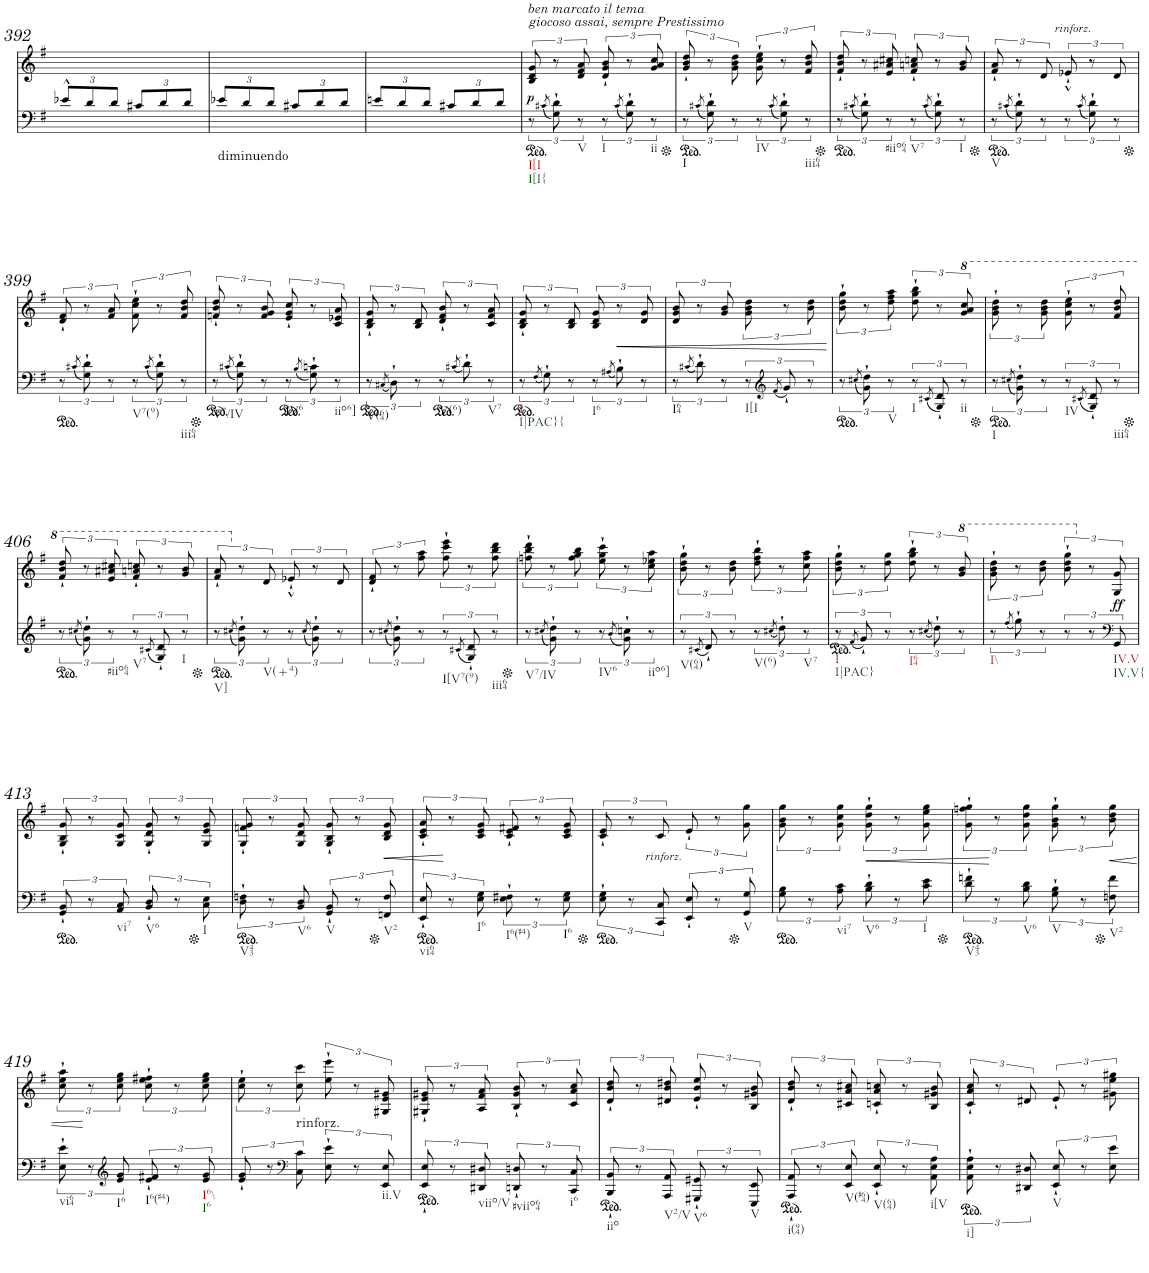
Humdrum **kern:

**kern	**kern	**dynam
*part1	*part1	*part1
*staff2	*staff1	*staff1/2
*I"Piano	*	*
*I'Pno.	*	*
!!LO:PB:g=z
*clefG2	*clefG2	*
*k[f#]	*k[f#]	*
*M2/4	*M2/4	*
*Xbrackettup	*	*
=392	=392	=392
*	*^	*
12e-X^^/L	2ryy	2ryy	.
12d/	.	.	.
12d/J	.	.	.
12c#X/L	.	.	.
12d/	.	.	.
12d/J	.	.	.
=393	=393	=393	=393
!LO:TX:b:t=diminuendo	!	!	!
12e-X/L	2ryy	2ryy	.
12d/	.	.	.
12d/J	.	.	.
12c#X/L	.	.	.
12d/	.	.	.
12d/J	.	.	.
=394	=394	=394	=394
12en/L	2ryy	2ryy	.
12d/	.	.	.
12d/J	.	.	.
12c#X/L	.	.	.
12d/	.	.	.
12d/J	.	.	.
=395	=395	=395	=395
*brackettup	*	*	*
!	!LO:TX:a:i:t=giocoso assai, sempre Prestissimo	!	!
!	!LO:TX:a:i:t=ben marcato il tema	!	!
!LO:TX:b:t=I[I	!	!	!
!LO:TX:b:t=I[I{	!	!	!
!	!	!	!LO:DY:b
12r	12B/ 12d/ 12g/	2ryy	p
8qc#X/	.	.	.
12G\` 12d\`	12r	.	.
!LO:TX:b:t=V	!	!	!
12r	12d/ 12f#/ 12a/	.	.
!LO:TX:b:t=I	!	!	!
12r	12d/` 12g/` 12b/`	.	.
8qc#/	.	.	.
12G\` 12d\`	12r	.	.
!LO:TX:b:t=ii	!	!	!
12r	12g/ 12a/ 12cc/	.	.
=396	=396	=396	=396
!LO:TX:b:t=I	!	!	!
12r	12g/` 12b/` 12dd/`	2ryy	.
8qc#X/	.	.	.
12G\` 12d\`	12r	.	.
12r	12g\ 12b\ 12dd\	.	.
!LO:TX:b:t=IV	!	!	!
12r	12g\` 12cc\` 12ee\`	.	.
8qc#/	.	.	.
12G\` 12d\`	12r	.	.
!LO:TX:b:t=iii64	!	!	!
12r	12f#/ 12b/ 12dd/	.	.
=397	=397	=397	=397
12r	12f#/` 12b/` 12dd/`	2ryy	.
8qc#X/	.	.	.
12G\` 12d\`	12r	.	.
!LO:TX:b:t=#iio64	!	!	!
12r	12e/ 12a#X/ 12cc#X/	.	.
!LO:TX:b:t=V7	!	!	!
12r	12f#/` 12an/` 12ccn/`	.	.
8qc#/	.	.	.
12G\` 12d\`	12r	.	.
!LO:TX:b:t=I	!	!	!
12r	12g/ 12b/	.	.
=398	=398	=398	=398
!LO:TX:b:t=V	!	!	!
12r	12f#/` 12a/`	2ryy	.
8qc#X/	.	.	.
12G\` 12d\`	12r	.	.
12r	12d/	.	.
!	!	!	!LO:DY:a
12r	12e-X`^^/	.	other-dynamics
8qc#/	.	.	.
12G\` 12d\`	12r	.	.
12r	12d/	.	.
!!LO:LB:g=z	!!
=399	=399	=399	=399
12r	12d/` 12f#/`	2ryy	.
8qc#X/	.	.	.
12G\` 12d\`	12r	.	.
12r	12f#/ 12a/	.	.
!LO:TX:b:t=V7(9)	!	!	!
12r	12f#\` 12cc\` 12ee\`	.	.
8qc#/	.	.	.
12G\` 12d\`	12r	.	.
!LO:TX:b:t=iii64	!	!	!
12r	12f#/ 12b/ 12dd/	.	.
=400	=400	=400	=400
!LO:TX:b:t=V7/IV	!	!	!
12r	12fn/` 12b/` 12dd/`	2ryy	.
8qc#X/	.	.	.
12G\` 12d\`	12r	.	.
12r	12f/ 12g/ 12b/	.	.
!LO:TX:b:t=IV6	!	!	!
12r	12e/` 12g/` 12cc/`	.	.
8qB/	.	.	.
12G\` 12cn\`	12r	.	.
!LO:TX:b:t=iio6]	!	!	!
12r	12c/ 12e-X/ 12a/	.	.
=401	=401	=401	=401
!LO:TX:b:t=V(64)	!	!	!
12r	12B/` 12d/` 12g/`	2ryy	.
8qC#X/	.	.	.
12D`\	12r	.	.
12r	12B/ 12d/	.	.
!LO:TX:b:t=V(6)	!	!	!
12r	12d/` 12f#/` 12b/`	.	.
8qc#X/	.	.	.
12d`\	12r	.	.
!LO:TX:b:t=V7	!	!	!
12r	12c/ 12f#/ 12a/	.	.
=402	=402	=402	=402
!LO:TX:b:t=I	!	!	!
!LO:TX:b:t=I|PAC}{	!	!	!
12r	12B/` 12d/` 12g/`	2ryy	.
8qF#/	.	.	.
12G`\	12r	.	.
12r	12B/ 12d/	.	.
!LO:TX:b:t=I6	!	!	!
12r	12B/ 12d/ 12g/	.	.
8qA#X/	.	.	.
!	!	!	!LO:HP:b
12B`\	12r	.	<
12r	12d/ 12g/	.	.
=403	=403	=403	=403
!LO:TX:b:t=I64	!	!	!
12r	12d/ 12g/ 12b/	2ryy	.
8qc#X/	.	.	.
12d`\	12r	.	.
12r	12g/ 12b/	.	.
!LO:TX:b:t=I[I	!	!	!
12r	12g\ 12b\ 12dd\	.	.
*clefG2	*	*	*
8qf#/	.	.	.
12g`/	12r	.	.
12r	12b\ 12dd\	.	.
*	*v	*v	*
.	.	[
=404	=404	=404
*	*^	*
12r	12b\` 12dd\` 12gg\`	2ryy	.
8qcc#X/	.	.	.
12g\` 12dd\`	12r	.	.
!LO:TX:b:t=V	!	!	!
12r	12dd\ 12ff#\ 12aa\	.	.
!LO:TX:b:t=I	!	!	!
12r	12dd\` 12gg\` 12bb\`	.	.
8qc#X/	.	.	.
12G/` 12d/`	12r	.	.
!LO:TX:b:t=ii	!	!	!
12r	12gg/ 12aa/ 12ccc/	.	.
=405	=405	=405	=405
!LO:TX:b:t=I	!	!	!
12r	12gg\` 12bb\` 12ddd\`	2ryy	.
8qcc#X/	.	.	.
12g\` 12dd\`	12r	.	.
12r	12gg\ 12bb\ 12ddd\	.	.
!LO:TX:b:t=IV	!	!	!
12r	12gg\` 12ccc\` 12eee\`	.	.
8qc#X/	.	.	.
12G/` 12d/`	12r	.	.
!LO:TX:b:t=iii64	!	!	!
12r	12ff#/ 12bb/ 12ddd/	.	.
!!LO:LB:g=z	!!
=406	=406	=406	=406
12r	12ff#/` 12bb/` 12ddd/`	2ryy	.
8qcc#X/	.	.	.
12g\` 12dd\`	12r	.	.
!LO:TX:b:t=#iio64	!	!	!
12r	12ee/ 12aa#X/ 12ccc#X/	.	.
!LO:TX:b:t=V7	!	!	!
12r	12ff#/` 12aan/` 12cccn/`	.	.
8qc#X/	.	.	.
12G/` 12d/`	12r	.	.
!LO:TX:b:t=I	!	!	!
12r	12gg/ 12bb/	.	.
=407	=407	=407	=407
!LO:TX:b:t=V]	!	!	!
12r	12ff#/` 12aa/`	2ryy	.
8qcc#X/	.	.	.
12g\` 12dd\`	12r	.	.
!LO:TX:b:t=V(+4)	!	!	!
12r	12d/	.	.
12r	12e-X`^^/	.	.
8qcc#/	.	.	.
12g\` 12dd\`	12r	.	.
12r	12d/	.	.
=408	=408	=408	=408
12r	12d/` 12f#/`	2ryy	.
8qcc#X/	.	.	.
12g\` 12dd\`	12r	.	.
12r	12ff#\ 12aa\	.	.
!LO:TX:b:t=I[V7(9)	!	!	!
12r	12ff#\` 12ccc\` 12eee\`	.	.
8qc#X/	.	.	.
12G/` 12d/`	12r	.	.
!LO:TX:b:t=iii64	!	!	!
12r	12ff#\ 12bb\ 12ddd\	.	.
=409	=409	=409	=409
!LO:TX:b:t=V7/IV	!	!	!
12r	12ffn\` 12bb\` 12ddd\`	2ryy	.
8qcc#X/	.	.	.
12g\` 12dd\`	12r	.	.
12r	12ff\ 12gg\ 12bb\	.	.
!LO:TX:b:t=IV6	!	!	!
12r	12ee\` 12gg\` 12ccc\`	.	.
8qb/	.	.	.
12g\` 12ccn\`	12r	.	.
!LO:TX:b:t=iio6]	!	!	!
12r	12cc\ 12ee-X\ 12aa\	.	.
=410	=410	=410	=410
!LO:TX:b:t=V(64)	!	!	!
12r	12b\` 12dd\` 12gg\`	2ryy	.
8qc#X/	.	.	.
12d`/	12r	.	.
12r	12b\ 12dd\	.	.
!LO:TX:b:t=V(6)	!	!	!
12r	12dd\` 12ff#\` 12bb\`	.	.
8qcc#X/	.	.	.
12dd`\	12r	.	.
!LO:TX:b:t=V7	!	!	!
12r	12cc\ 12ff#\ 12aa\	.	.
=411	=411	=411	=411
!LO:TX:b:t=I	!	!	!
!LO:TX:b:t=I|PAC}	!	!	!
12r	12b\` 12dd\` 12gg\`	2ryy	.
8qf#/	.	.	.
12g`/	12r	.	.
12r	12dd\ 12gg\	.	.
!LO:TX:b:t=I64	!	!	!
12r	12dd\` 12gg\` 12bb\`	.	.
8qcc#X/	.	.	.
12dd`\	12r	.	.
12r	12gg/ 12bb/	.	.
=412	=412	=412	=412
!LO:TX:b:t=I\\	!	!	!
12r	12gg\` 12bb\` 12ddd\`	2ryy	.
8qff#/	.	.	.
12gg`\	12r	.	.
4r	12bb\ 12ddd\	.	.
.	12bb\` 12ddd\` 12ggg\`	.	.
.	12r	.	.
*clefF4	*	*	*
!LO:TX:b:t=IV.V	!	!	!
!LO:TX:b:t=IV.V{	!	!	!
!	!	!	!LO:DY:b
12GG/	12G/ 12g/	.	ff
!!LO:LB:g=z	!!
=413	=413	=413	=413
12GG/` 12BB/`	12G/` 12B/` 12g/`	2ryy	.
12r	12r	.	.
!LO:TX:b:t=vi7	!	!	!
12AA/ 12C/	12G/ 12c/ 12g/	.	.
!LO:TX:b:t=V6	!	!	!
12BB/` 12D/`	12G/` 12d/` 12g/`	.	.
12r	12r	.	.
!LO:TX:b:t=I	!	!	!
12C\ 12E\	12G/ 12e/ 12g/	.	.
=414	=414	=414	=414
!LO:TX:b:t=V43	!	!	!
12D\` 12Fn\`	12G/` 12fn/` 12g/`	2ryy	.
12r	12r	.	.
!LO:TX:b:t=V6	!	!	!
12BB/ 12D/	12G/ 12d/ 12g/	.	.
!LO:TX:b:t=V	!	!	!
12GG/` 12BB/`	12G/` 12B/` 12g/`	.	.
12r	12r	.	.
!LO:TX:b:t=V2	!	!	!
!	!	!	!LO:HP:b
12FFn/ 12F/	12B/ 12d/ 12g/	.	<
=415	=415	=415	=415
!LO:TX:b:t=vi64	!	!	!
12EE/` 12E/`	12c/` 12e/` 12a/`	2ryy	.
12r	12r	.	[
!LO:TX:b:t=I6	!	!	!
12E\ 12G\	12c/ 12e/ 12g/	.	.
!LO:TX:b:t=I6(#4)	!	!	!
12E\` 12F#X\`	12c/` 12e/` 12f#X/`	.	.
12r	12r	.	.
!LO:TX:b:t=I6	!	!	!
12E\ 12G\	12c/ 12e/ 12g/	.	.
=416	=416	=416	=416
12E\` 12G\`	12c/` 12e/`	2ryy	.
12r	12r	.	.
!	!	!	!LO:DY:b
12CC/ 12C/	12c/	.	other-dynamics
12EE/` 12E/`	12e`/	.	.
12r	12r	.	.
!LO:TX:b:t=V	!	!	!
12GG/ 12G/	12g\ 12gg\	.	.
=417	=417	=417	=417
12G\ 12B\	12g\ 12b\ 12gg\	2ryy	.
12r	12r	.	.
!LO:TX:b:t=vi7	!	!	!
12A\ 12c\	12g\ 12cc\ 12gg\	.	.
!LO:TX:b:t=V6	!	!	!
!	!	!	!LO:HP:b
12B\` 12d\`	12g\` 12dd\` 12gg\`	.	<
12r	12r	.	.
!LO:TX:b:t=I	!	!	!
12c\ 12e\	12g\ 12ee\ 12gg\	.	.
=418	=418	=418	=418
!LO:TX:b:t=V43	!	!	!
12d\` 12fn\`	12g\` 12ffn\` 12gg\`	2ryy	.
12r	12r	.	[
!LO:TX:b:t=V6	!	!	!
12B\ 12d\	12g\ 12dd\ 12gg\	.	.
!LO:TX:b:t=V	!	!	!
12G\` 12B\`	12g\` 12b\` 12gg\`	.	.
12r	12r	.	.
!LO:TX:b:t=V2	!	!	!
!	!	!	!LO:HP:b
12Fn\ 12f\	12b\ 12dd\ 12gg\	.	<
!!LO:LB:g=z	!!
=419	=419	=419	=419
!LO:TX:b:t=vi64	!	!	!
12E\` 12e\`	12cc\` 12ee\` 12aa\`	2ryy	.
12r	12r	.	[
*clefG2	*	*	*
!LO:TX:b:t=I6	!	!	!
12e/ 12g/	12cc\ 12ee\ 12gg\	.	.
!LO:TX:b:t=I6(#4)	!	!	!
12e/` 12f#X/`	12cc\` 12ee\` 12ff#X\`	.	.
12r	12r	.	.
!LO:TX:b:t=I6\\	!	!	!
!LO:TX:b:t=I6	!	!	!
12e/ 12g/	12cc\ 12ee\ 12gg\	.	.
=420	=420	=420	=420
12e/` 12g/`	12cc\` 12ee\`	2ryy	.
12r	12r	.	.
*clefF4	*	*	*
!	!LO:TX:b:t=rinforz.	!	!
12C\ 12c\	12cc\ 12ccc\	.	.
12E\` 12e\`	12ee\` 12eee\`	.	.
12r	12r	.	.
!LO:TX:b:t=ii.V	!	!	!
12EE/ 12E/	12G#X/ 12e/ 12g#X/	.	.
=421	=421	=421	=421
12EE/` 12E/`	12G#X/` 12e/` 12g#X/`	2ryy	.
12r	12r	.	.
!LO:TX:b:t=viio/V	!	!	!
12DD#X/ 12D#X/	12A/ 12f#/ 12a/	.	.
!LO:TX:b:t=#viio64	!	!	!
12DDn/` 12Dn/`	12B/` 12g#/` 12b/`	.	.
12r	12r	.	.
!LO:TX:b:t=i6	!	!	!
12CC/ 12C/	12c/ 12a/ 12cc/	.	.
=422	=422	=422	=422
!LO:TX:b:t=iio	!	!	!
12BBB/` 12BB/`	12d/` 12b/` 12dd/`	2ryy	.
12r	12r	.	.
!LO:TX:b:t=V2/V	!	!	!
12AAA/ 12AA/	12d#X/ 12b/ 12dd#X/	.	.
!LO:TX:b:t=V6	!	!	!
12GGG#X/` 12GG#X/`	12e/` 12b/` 12ee/`	.	.
12r	12r	.	.
!LO:TX:b:t=V	!	!	!
12EEE/ 12EE/	12B/ 12g#X/ 12b/	.	.
=423	=423	=423	=423
!LO:TX:b:t=i(94)	!	!	!
12AAA/` 12AA/`	12d/` 12b/` 12dd/`	2ryy	.
12r	12r	.	.
!LO:TX:b:t=V(#64)	!	!	!
12EE/ 12E/	12c#X/ 12a/ 12cc#X/	.	.
!LO:TX:b:t=V(64)	!	!	!
12EE/` 12E/`	12cn/` 12a/` 12ccn/`	.	.
12r	12r	.	.
!LO:TX:b:t=i[V	!	!	!
12AA\ 12E\ 12A\	12B/ 12g#X/ 12b/	.	.
=424	=424	=424	=424
!LO:TX:b:t=i]	!	!	!
12AA\` 12E\` 12A\`	12c/` 12a/` 12cc/`	2ryy	.
12r	12r	.	.
12DD#X/ 12D#X/	12d#X/	.	.
!LO:TX:b:t=V	!	!	!
12EE/` 12E/`	12e`/	.	.
12r	12r	.	.
12E\ 12e\	12g#X\ 12ee\ 12gg#X\	.	.
*	*v	*v	*
=	=	=
*-	*-	*-
